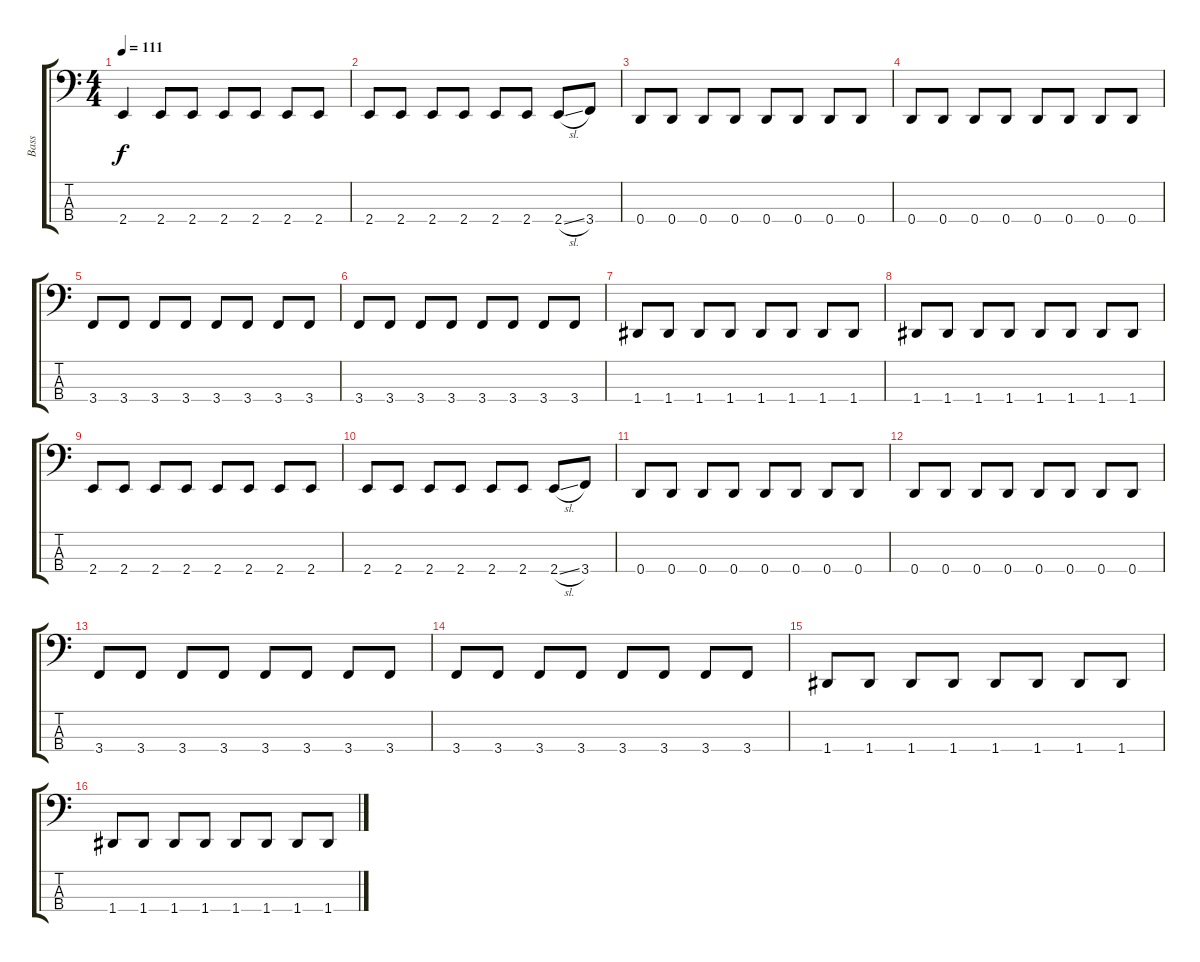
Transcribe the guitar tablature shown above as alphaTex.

\track ("Bass" "Bass") {instrument electricbassfinger}
\staff {score tabs}
\tuning (F2 C2 G1 D1) {hide}
\ts (4 4)
\tempo 111
\clef f4
\ks c
2.4{t}.4{dy f} 2.4.8 2.4.8 2.4.8 2.4.8 2.4.8 2.4.8 |
2.4.8 2.4.8 2.4.8 2.4.8 2.4.8 2.4.8 2.4{sl}.8 3.4.8 |
0.4.8 0.4.8 0.4.8 0.4.8 0.4.8 0.4.8 0.4.8 0.4.8 |
0.4.8 0.4.8 0.4.8 0.4.8 0.4.8 0.4.8 0.4.8 0.4.8 |
3.4.8 3.4.8 3.4.8 3.4.8 3.4.8 3.4.8 3.4.8 3.4.8 |
3.4.8 3.4.8 3.4.8 3.4.8 3.4.8 3.4.8 3.4.8 3.4.8 |
1.4.8 1.4.8 1.4.8 1.4.8 1.4.8 1.4.8 1.4.8 1.4.8 |
1.4.8 1.4.8 1.4.8 1.4.8 1.4.8 1.4.8 1.4.8 1.4.8 |
2.4.8 2.4.8 2.4.8 2.4.8 2.4.8 2.4.8 2.4.8 2.4.8 |
2.4.8 2.4.8 2.4.8 2.4.8 2.4.8 2.4.8 2.4{sl}.8 3.4.8 |
0.4.8 0.4.8 0.4.8 0.4.8 0.4.8 0.4.8 0.4.8 0.4.8 |
0.4.8 0.4.8 0.4.8 0.4.8 0.4.8 0.4.8 0.4.8 0.4.8 |
3.4.8 3.4.8 3.4.8 3.4.8 3.4.8 3.4.8 3.4.8 3.4.8 |
3.4.8 3.4.8 3.4.8 3.4.8 3.4.8 3.4.8 3.4.8 3.4.8 |
1.4.8 1.4.8 1.4.8 1.4.8 1.4.8 1.4.8 1.4.8 1.4.8 |
1.4.8 1.4.8 1.4.8 1.4.8 1.4.8 1.4.8 1.4.8 1.4.8
